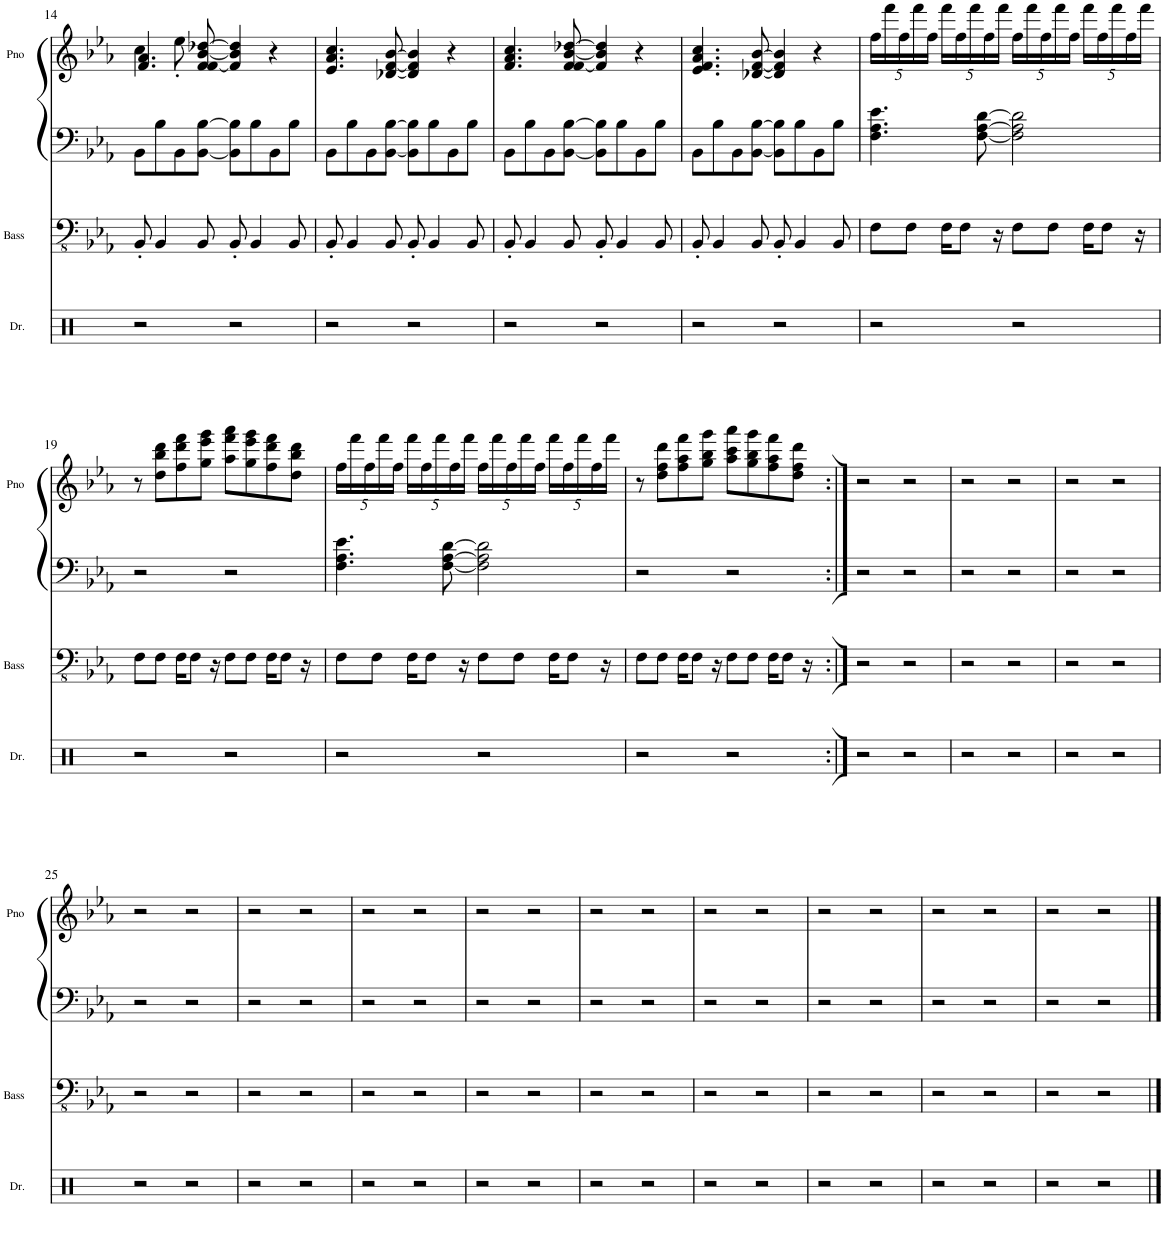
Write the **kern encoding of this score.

**kern	**kern	**kern	**kern
*part4	*part3	*part2	*part1
*staff4	*staff3	*staff2	*staff1
*I"Drums	*I"Bass	*I"Piano	*I"Piano
*I'Dr.	*I'Bass	*I'Pno	*I'Pno
!!LO:PB:g=z
*clefX	*clefFv4	*clefF4	*clefG2
*k[]	*k[b-e-a-]	*k[b-e-a-]	*k[b-e-a-]
*M4/4	*M4/4	*M4/4	*M4/4
=14	=14	=14	=14
*	*	*	*^
2r	8BBB-'/	8BB-\L	4.f/ 4.a-/	4cc\
.	4BBB-/	8B-\	.	.
.	.	8BB-\	.	8ee-'\
.	8BBB-/	[8BB-\ [8B-\J	[8f/ 8f/ [8b-/ [8dd-X/	2ryy
2r	8BBB-'/	8BB-\] 8B-\]L	4f/] 4b-/] 4dd-/]	.
.	4BBB-/	8B-\	.	.
.	.	8BB-\	4r	.
.	8BBB-/	8B-\J	.	8ryy
*	*	*	*v	*v
=15	=15	=15	=15
2r	8BBB-'/	8BB-\L	4.e-/ 4.a-/ 4.cc/
.	4BBB-/	8B-\	.
.	.	8BB-\	.
.	8BBB-/	[8BB-\ [8B-\J	[8d-X/ [8f/ [8b-/
2r	8BBB-'/	8BB-\] 8B-\]L	4d-/] 4f/] 4b-/]
.	4BBB-/	8B-\	.
.	.	8BB-\	4r
.	8BBB-/	8B-\J	.
=16	=16	=16	=16
2r	8BBB-'/	8BB-\L	4.f/ 4.a-/ 4.cc/
.	4BBB-/	8B-\	.
.	.	8BB-\	.
.	8BBB-/	[8BB-\ [8B-\J	[8f/ 8f/ [8b-/ [8dd-X/
2r	8BBB-'/	8BB-\] 8B-\]L	4f/] 4b-/] 4dd-/]
.	4BBB-/	8B-\	.
.	.	8BB-\	4r
.	8BBB-/	8B-\J	.
=17	=17	=17	=17
2r	8BBB-'/	8BB-\L	4.e-/ 4.f/ 4.a-/ 4.cc/
.	4BBB-/	8B-\	.
.	.	8BB-\	.
.	8BBB-/	[8BB-\ [8B-\J	[8d-X/ [8f/ [8b-/
2r	8BBB-'/	8BB-\] 8B-\]L	4d-/] 4f/] 4b-/]
.	4BBB-/	8B-\	.
.	.	8BB-\	4r
.	8BBB-/	8B-\J	.
=18	=18	=18	=18
*	*	*	*Xbrackettup
2r	8FF\L	4.F\ 4.A-\ 4.e-\	20ff\LL
.	.	.	20fff\
.	.	.	20ff\
.	8FF\J	.	.
.	.	.	20fff\
.	.	.	20ff\JJ
.	16FF\KL	.	20fff\LL
.	.	.	20ff\
.	8FF\J	.	.
.	.	.	20fff\
.	.	[8F\ [8A-\ [8d\	.
.	.	.	20ff\
.	16r	.	.
.	.	.	20fff\JJ
2r	8FF\L	2F\] 2A-\] 2d\]	20ff\LL
.	.	.	20fff\
.	.	.	20ff\
.	8FF\J	.	.
.	.	.	20fff\
.	.	.	20ff\JJ
.	16FF\KL	.	20fff\LL
.	.	.	20ff\
.	8FF\J	.	.
.	.	.	20fff\
.	.	.	20ff\
.	16r	.	.
.	.	.	20fff\JJ
!!LO:LB:g=z
=19	=19	=19	=19
2r	8FF\L	2r	8r
.	8FF\J	.	8dd\ 8bb-\ 8ddd\L
.	16FF\KL	.	8ff\ 8ddd\ 8fff\
.	8FF\J	.	.
.	.	.	8gg\ 8eee-\ 8ggg\J
.	16r	.	.
2r	8FF\L	2r	8aa-\ 8fff\ 8aaa-\L
.	8FF\J	.	8gg\ 8eee-\ 8ggg\
.	16FF\KL	.	8ff\ 8ddd\ 8fff\
.	8FF\J	.	.
.	.	.	8dd\ 8bb-\ 8ddd\J
.	16r	.	.
=20	=20	=20	=20
2r	8FF\L	4.F\ 4.A-\ 4.e-\	20ff\LL
.	.	.	20fff\
.	.	.	20ff\
.	8FF\J	.	.
.	.	.	20fff\
.	.	.	20ff\JJ
.	16FF\KL	.	20fff\LL
.	.	.	20ff\
.	8FF\J	.	.
.	.	.	20fff\
.	.	[8F\ [8A-\ [8d\	.
.	.	.	20ff\
.	16r	.	.
.	.	.	20fff\JJ
2r	8FF\L	2F\] 2A-\] 2d\]	20ff\LL
.	.	.	20fff\
.	.	.	20ff\
.	8FF\J	.	.
.	.	.	20fff\
.	.	.	20ff\JJ
.	16FF\KL	.	20fff\LL
.	.	.	20ff\
.	8FF\J	.	.
.	.	.	20fff\
.	.	.	20ff\
.	16r	.	.
.	.	.	20fff\JJ
=21	=21	=21	=21
2r	8FF\L	2r	8r
.	8FF\J	.	8dd\ 8ff\ 8ddd\L
.	16FF\KL	.	8ff\ 8aa-\ 8fff\
.	8FF\J	.	.
.	.	.	8gg\ 8bb-\ 8ggg\J
.	16r	.	.
2r	8FF\L	2r	8aa-\ 8ccc\ 8aaa-\L
.	8FF\J	.	8gg\ 8bb-\ 8ggg\
.	16FF\KL	.	8ff\ 8aa-\ 8fff\
.	8FF\J	.	.
.	.	.	8dd\ 8ff\ 8ddd\J
.	16r	.	.
=22:|!	=22:|!	=22:|!	=22:|!
2r	2r	2r	2r
2r	2r	2r	2r
=23	=23	=23	=23
2r	2r	2r	2r
2r	2r	2r	2r
=24	=24	=24	=24
2r	2r	2r	2r
2r	2r	2r	2r
!!LO:LB:g=z
=25	=25	=25	=25
2r	2r	2r	2r
2r	2r	2r	2r
=26	=26	=26	=26
2r	2r	2r	2r
2r	2r	2r	2r
=27	=27	=27	=27
2r	2r	2r	2r
2r	2r	2r	2r
=28	=28	=28	=28
2r	2r	2r	2r
2r	2r	2r	2r
=29	=29	=29	=29
2r	2r	2r	2r
2r	2r	2r	2r
=30	=30	=30	=30
2r	2r	2r	2r
2r	2r	2r	2r
=31	=31	=31	=31
2r	2r	2r	2r
2r	2r	2r	2r
=32	=32	=32	=32
2r	2r	2r	2r
2r	2r	2r	2r
=33	=33	=33	=33
2r	2r	2r	2r
2r	2r	2r	2r
==	==	==	==
*-	*-	*-	*-
